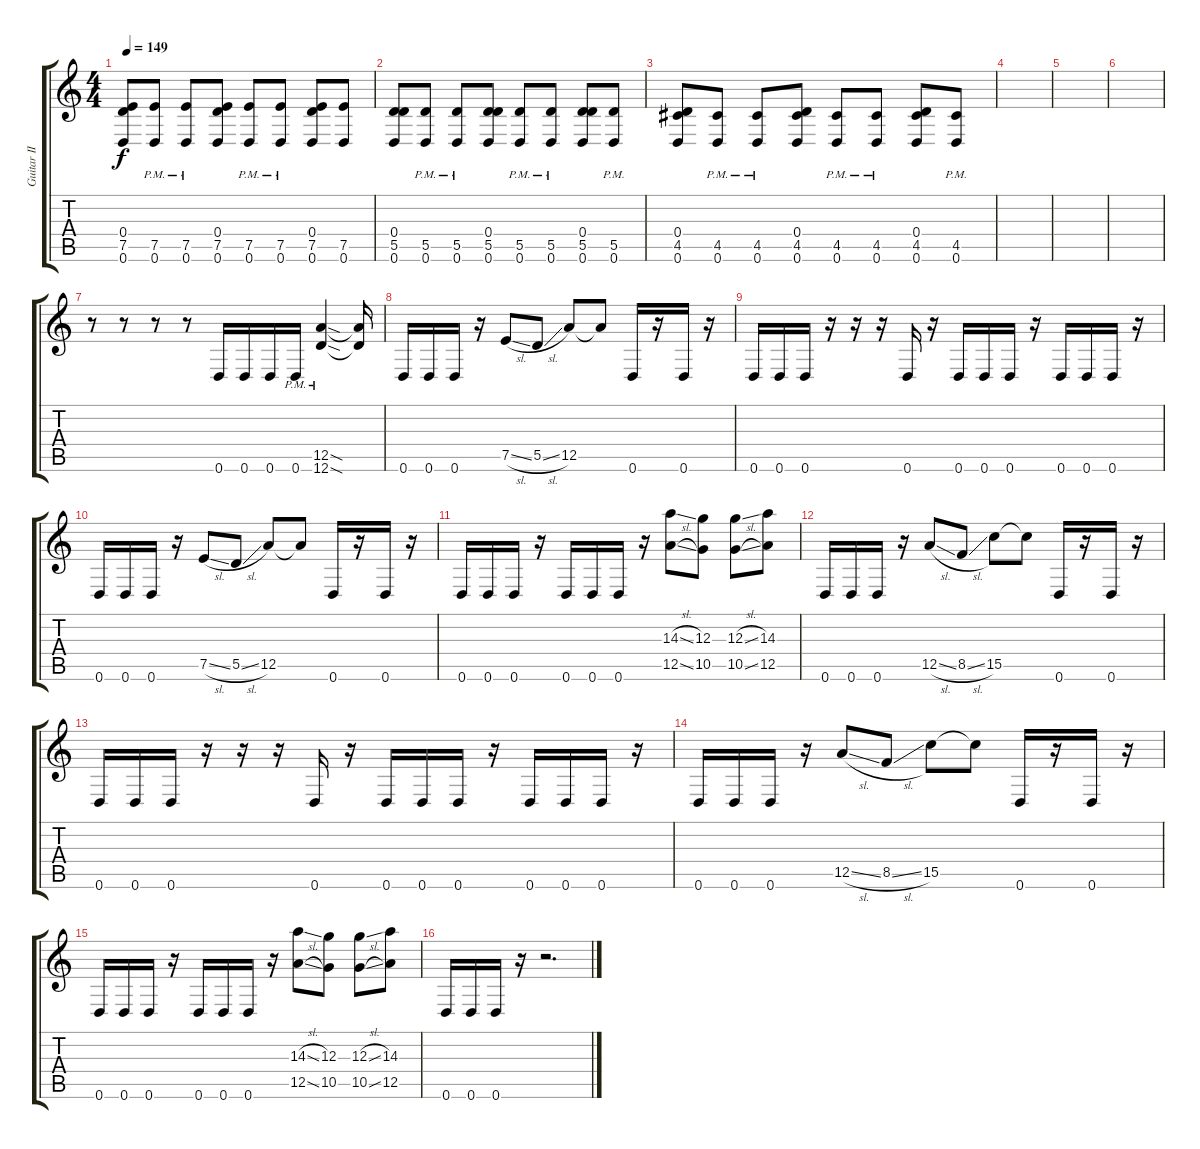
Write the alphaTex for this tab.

\track ("Guitar II" "Guitar II") {instrument distortionguitar}
\staff {score tabs}
\tuning (E4 B3 G3 D3 A2 D2) {hide}
\ts (4 4)
\tempo 149
\clef g2
\ks c
(0.4 7.5 0.6).8{dy f} (7.5{pm} 0.6{pm}).8 (7.5{pm} 0.6{pm}).8 (0.4 7.5 0.6).8 (7.5{pm} 0.6{pm}).8 (7.5{pm} 0.6{pm}).8 (0.4 7.5 0.6).8 (7.5 0.6).8 |
(0.4 5.5 0.6).8 (5.5{pm} 0.6{pm}).8 (5.5{pm} 0.6{pm}).8 (0.4 5.5 0.6).8 (5.5{pm} 0.6{pm}).8 (5.5{pm} 0.6{pm}).8 (0.4 5.5 0.6).8 (5.5{pm} 0.6{pm}).8 |
(0.4 4.5 0.6).8 (4.5{pm} 0.6{pm}).8 (4.5{pm} 0.6{pm}).8 (0.4 4.5 0.6).8 (4.5{pm} 0.6{pm}).8 (4.5{pm} 0.6{pm}).8 (0.4 4.5 0.6).8 (4.5{pm} 0.6{pm}).8 |
|
|
|
r.8 r.8 r.8 r.8 0.6.16 0.6.16 0.6.16 0.6{pm}.16 (12.5{sod pm} 12.6{sod pm}).4 (12.5{t} 12.6{t}).16 |
0.6.16 0.6.16 0.6.16 r.16 7.5{sl}.8 5.5{sl}.8 12.5.8 12.5{t}.8 0.6.16 r.16 0.6.16 r.16 |
0.6.16 0.6.16 0.6.16 r.16 r.16 r.16 0.6.16 r.16 0.6.16 0.6.16 0.6.16 r.16 0.6.16 0.6.16 0.6.16 r.16 |
0.6.16 0.6.16 0.6.16 r.16 7.5{sl}.8 5.5{sl}.8 12.5.8 12.5{t}.8 0.6.16 r.16 0.6.16 r.16 |
0.6.16 0.6.16 0.6.16 r.16 0.6.16 0.6.16 0.6.16 r.16 (14.3{sl} 12.5{sl}).8 (12.3 10.5).8 (12.3{sl} 10.5{sl}).8 (14.3 12.5).8 |
0.6.16 0.6.16 0.6.16 r.16 12.5{sl}.8 8.5{sl}.8 15.5.8 15.5{t}.8 0.6.16 r.16 0.6.16 r.16 |
0.6.16 0.6.16 0.6.16 r.16 r.16 r.16 0.6.16 r.16 0.6.16 0.6.16 0.6.16 r.16 0.6.16 0.6.16 0.6.16 r.16 |
0.6.16 0.6.16 0.6.16 r.16 12.5{sl}.8 8.5{sl}.8 15.5.8 15.5{t}.8 0.6.16 r.16 0.6.16 r.16 |
0.6.16 0.6.16 0.6.16 r.16 0.6.16 0.6.16 0.6.16 r.16 (14.3{sl} 12.5{sl}).8 (12.3 10.5).8 (12.3{sl} 10.5{sl}).8 (14.3 12.5).8 |
0.6.16 0.6.16 0.6.16 r.16 r.2{d}
